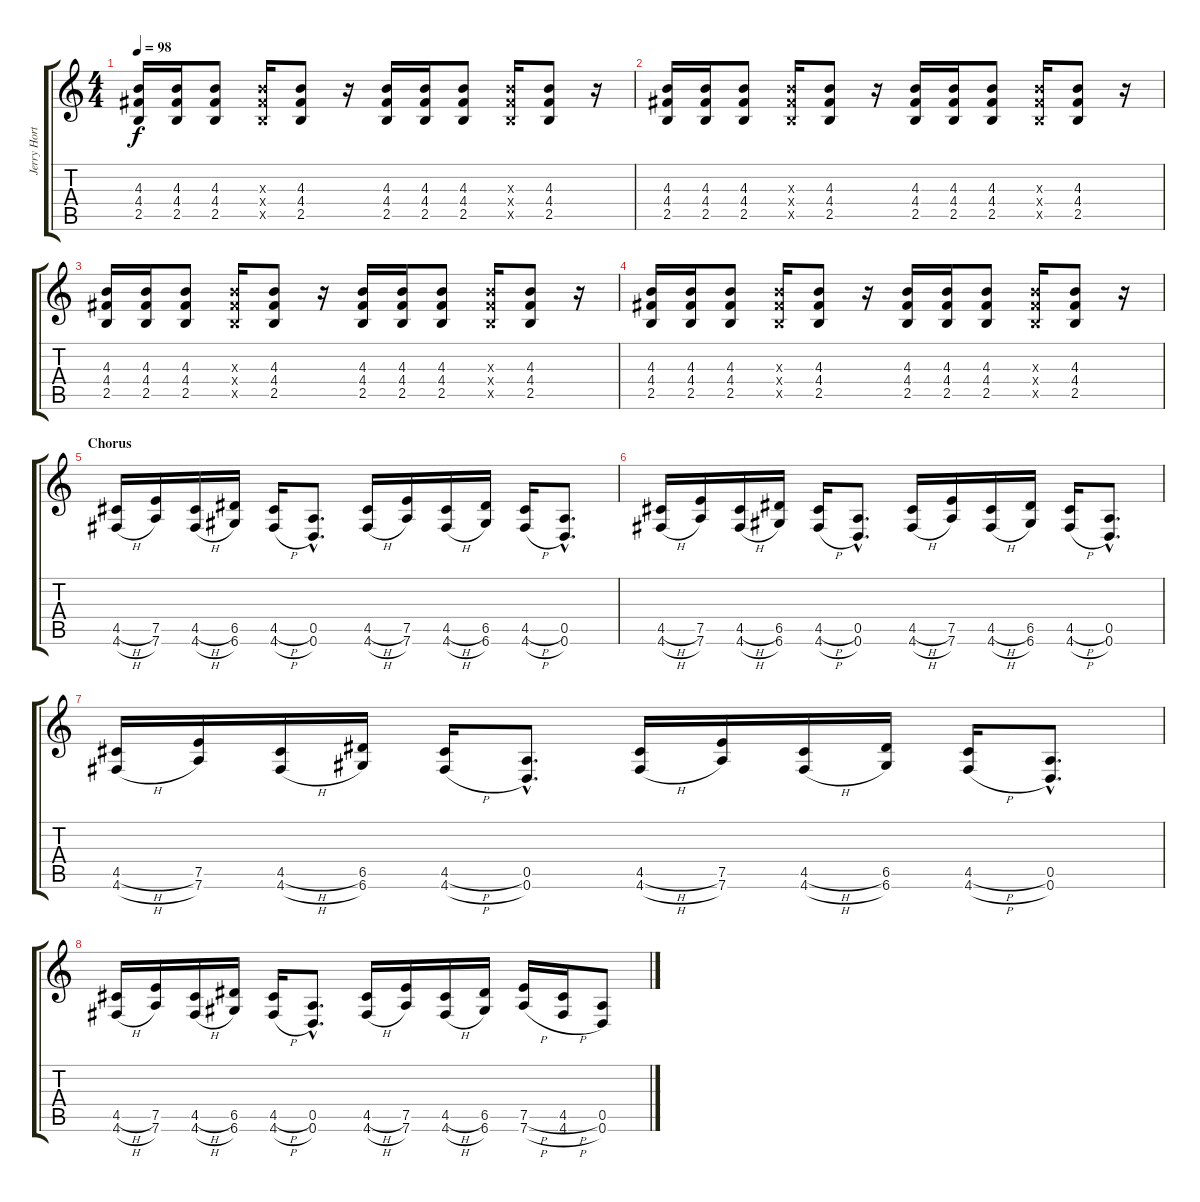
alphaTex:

\track ("Jerry Horton Rythm" "Jerry Hort") {instrument overdrivenguitar}
\staff {score tabs}
\tuning (E4 B3 G3 D3 A2 D2) {hide}
\ts (4 4)
\tempo 98
\clef g2
\ks c
(4.3 4.4 2.5).16{dy f} (4.3 4.4 2.5).16 (4.3 4.4 2.5).8 (4.3{x} 4.4{x} 2.5{x}).16 (4.3 4.4 2.5).8 r.16 (4.3 4.4 2.5).16 (4.3 4.4 2.5).16 (4.3 4.4 2.5).8 (4.3{x} 4.4{x} 2.5{x}).16 (4.3 4.4 2.5).8 r.16 |
(4.3 4.4 2.5).16 (4.3 4.4 2.5).16 (4.3 4.4 2.5).8 (4.3{x} 4.4{x} 2.5{x}).16 (4.3 4.4 2.5).8 r.16 (4.3 4.4 2.5).16 (4.3 4.4 2.5).16 (4.3 4.4 2.5).8 (4.3{x} 4.4{x} 2.5{x}).16 (4.3 4.4 2.5).8 r.16 |
(4.3 4.4 2.5).16 (4.3 4.4 2.5).16 (4.3 4.4 2.5).8 (4.3{x} 4.4{x} 2.5{x}).16 (4.3 4.4 2.5).8 r.16 (4.3 4.4 2.5).16 (4.3 4.4 2.5).16 (4.3 4.4 2.5).8 (4.3{x} 4.4{x} 2.5{x}).16 (4.3 4.4 2.5).8 r.16 |
(4.3 4.4 2.5).16 (4.3 4.4 2.5).16 (4.3 4.4 2.5).8 (4.3{x} 4.4{x} 2.5{x}).16 (4.3 4.4 2.5).8 r.16 (4.3 4.4 2.5).16 (4.3 4.4 2.5).16 (4.3 4.4 2.5).8 (4.3{x} 4.4{x} 2.5{x}).16 (4.3 4.4 2.5).8 r.16 |
\section ("" "Chorus")
(4.5{h} 4.6{h}).16 (7.5 7.6).16 (4.5{h} 4.6{h}).16 (6.5 6.6).16 (4.5{h} 4.6{h}).16 (0.5{hac} 0.6{hac}).8{d} (4.5{h} 4.6{h}).16 (7.5 7.6).16 (4.5{h} 4.6{h}).16 (6.5 6.6).16 (4.5{h} 4.6{h}).16 (0.5{hac} 0.6{hac}).8{d} |
(4.5{h} 4.6{h}).16 (7.5 7.6).16 (4.5{h} 4.6{h}).16 (6.5 6.6).16 (4.5{h} 4.6{h}).16 (0.5{hac} 0.6{hac}).8{d} (4.5{h} 4.6{h}).16 (7.5 7.6).16 (4.5{h} 4.6{h}).16 (6.5 6.6).16 (4.5{h} 4.6{h}).16 (0.5{hac} 0.6{hac}).8{d} |
(4.5{h} 4.6{h}).16 (7.5 7.6).16 (4.5{h} 4.6{h}).16 (6.5 6.6).16 (4.5{h} 4.6{h}).16 (0.5{hac} 0.6{hac}).8{d} (4.5{h} 4.6{h}).16 (7.5 7.6).16 (4.5{h} 4.6{h}).16 (6.5 6.6).16 (4.5{h} 4.6{h}).16 (0.5{hac} 0.6{hac}).8{d} |
(4.5{h} 4.6{h}).16 (7.5 7.6).16 (4.5{h} 4.6{h}).16 (6.5 6.6).16 (4.5{h} 4.6{h}).16 (0.5{hac} 0.6{hac}).8{d} (4.5{h} 4.6{h}).16 (7.5 7.6).16 (4.5{h} 4.6{h}).16 (6.5 6.6).16 (7.5{h} 7.6{h}).16 (4.5{h} 4.6{h}).16 (0.5 0.6).8
